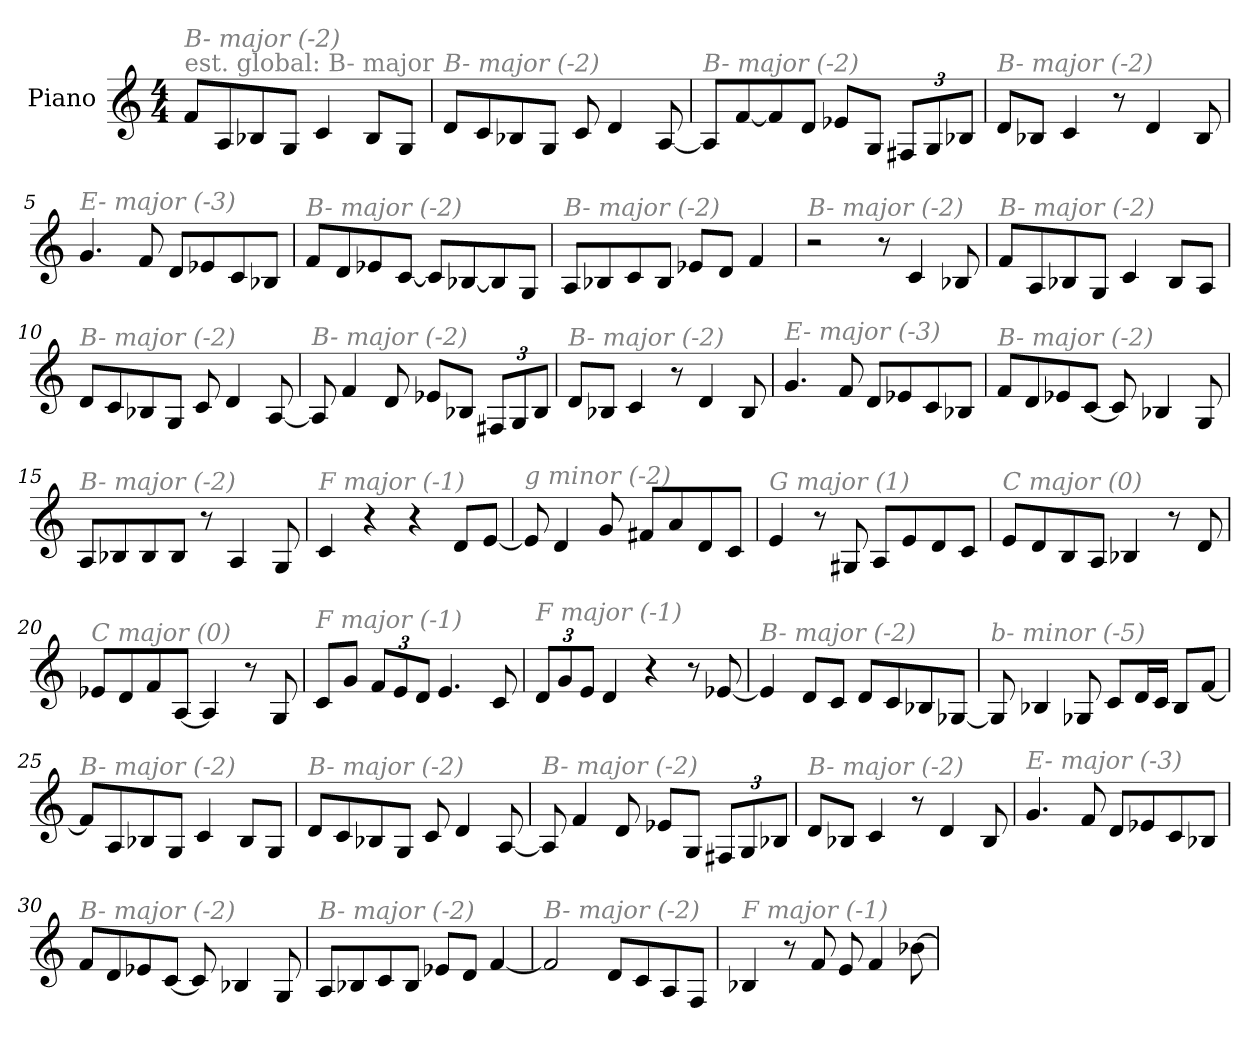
**kern
*part1
*staff1
*I"Piano
*I'Pno
*clefG2
*k[]
*M4/4
*MM220
=1
!LO:TX:a:color=#808080:t=est. global&colon; B- major
!LO:TX:i:color=#808080:t=B- major (-2)
8f/L
8A/
8B-X/
8G/J
4c/
8B-/L
8G/J
=2
!LO:TX:i:color=#808080:t=B- major (-2)
8d/L
8c/
8B-X/
8G/J
8c/
4d/
[8A/
=3
!LO:TX:i:color=#808080:t=B- major (-2)
8A/L]
[8f/
8f/]
8d/J
8e-X/L
8G/J
*Xbrackettup
12F#X/L
12G/
12B-X/J
=4
!LO:TX:i:color=#808080:t=B- major (-2)
8d/L
8B-X/J
4c/
8r
4d/
8B-/
!!LO:LB:g=z
=5
!LO:TX:i:color=#808080:t=E- major (-3)
4.g/
8f/
8d/L
8e-X/
8c/
8B-X/J
=6
!LO:TX:i:color=#808080:t=B- major (-2)
8f/L
8d/
8e-X/
[8c/J
8c/L]
[8B-X/
8B-/]
8G/J
=7
!LO:TX:i:color=#808080:t=B- major (-2)
8A/L
8B-X/
8c/
8B-/J
8e-X/L
8d/J
4f/
=8
!LO:TX:i:color=#808080:t=B- major (-2)
2r
8r
4c/
8B-X/
=9
!LO:TX:i:color=#808080:t=B- major (-2)
8f/L
8A/
8B-X/
8G/J
4c/
8B-/L
8A/J
!!LO:LB:g=z
=10
!LO:TX:i:color=#808080:t=B- major (-2)
8d/L
8c/
8B-X/
8G/J
8c/
4d/
[8A/
=11
!LO:TX:i:color=#808080:t=B- major (-2)
8A/]
4f/
8d/
8e-X/L
8B-X/J
12F#X/L
12G/
12B-/J
=12
!LO:TX:i:color=#808080:t=B- major (-2)
8d/L
8B-X/J
4c/
8r
4d/
8B-/
=13
!LO:TX:i:color=#808080:t=E- major (-3)
4.g/
8f/
8d/L
8e-X/
8c/
8B-X/J
!!LO:LB:g=z
=14
!LO:TX:i:color=#808080:t=B- major (-2)
8f/L
8d/
8e-X/
[8c/J
8c/]
4B-X/
8G/
=15
!LO:TX:i:color=#808080:t=B- major (-2)
8A/L
8B-X/
8B-/
8B-/J
8r
4A/
8G/
=16
!LO:TX:i:color=#808080:t=F major (-1)
4c/
4r
4r
8d/L
[8e/J
=17
!LO:TX:i:color=#808080:t=g minor (-2)
8e/]
4d/
8g/
8f#X/L
8a/
8d/
8c/J
!!LO:LB:g=z
=18
!LO:TX:i:color=#808080:t=G major (1)
4e/
8r
8G#X/
8A/L
8e/
8d/
8c/J
=19
!LO:TX:i:color=#808080:t=C major (0)
8e/L
8d/
8B/
8A/J
4B-X/
8r
8d/
=20
!LO:TX:i:color=#808080:t=C major (0)
8e-X/L
8d/
8f/
[8A/J
4A/]
8r
8G/
=21
!LO:TX:i:color=#808080:t=F major (-1)
8c/L
8g/J
12f/L
12e/
12d/J
4.e/
8c/
!!LO:LB:g=z
=22
!LO:TX:i:color=#808080:t=F major (-1)
12d/L
12g/
12e/J
4d/
4r
8r
[8e-X/
=23
!LO:TX:i:color=#808080:t=B- major (-2)
4e-/]
8d/L
8c/J
8d/L
8c/
8B-X/
[8G-X/J
=24
!LO:TX:i:color=#808080:t=b- minor (-5)
8G-/]
4B-X/
8G-X/
8c/L
16d/L
16c/JJ
8B-/L
[8f/J
=25
!LO:TX:i:color=#808080:t=B- major (-2)
8f/L]
8A/
8B-X/
8G/J
4c/
8B-/L
8G/J
!!LO:LB:g=z
=26
!LO:TX:i:color=#808080:t=B- major (-2)
8d/L
8c/
8B-X/
8G/J
8c/
4d/
[8A/
=27
!LO:TX:i:color=#808080:t=B- major (-2)
8A/]
4f/
8d/
8e-X/L
8G/J
12F#X/L
12G/
12B-X/J
=28
!LO:TX:i:color=#808080:t=B- major (-2)
8d/L
8B-X/J
4c/
8r
4d/
8B-/
=29
!LO:TX:i:color=#808080:t=E- major (-3)
4.g/
8f/
8d/L
8e-X/
8c/
8B-X/J
!!LO:LB:g=z
=30
!LO:TX:i:color=#808080:t=B- major (-2)
8f/L
8d/
8e-X/
[8c/J
8c/]
4B-X/
8G/
=31
!LO:TX:i:color=#808080:t=B- major (-2)
8A/L
8B-X/
8c/
8B-/J
8e-X/L
8d/J
[4f/
=32
!LO:TX:i:color=#808080:t=B- major (-2)
2f/]
8d/L
8c/
8A/
8F/J
=33
!LO:TX:i:color=#808080:t=F major (-1)
4B-X/
8r
8f/
8e/
4f/
[8b-X\
=
*-
